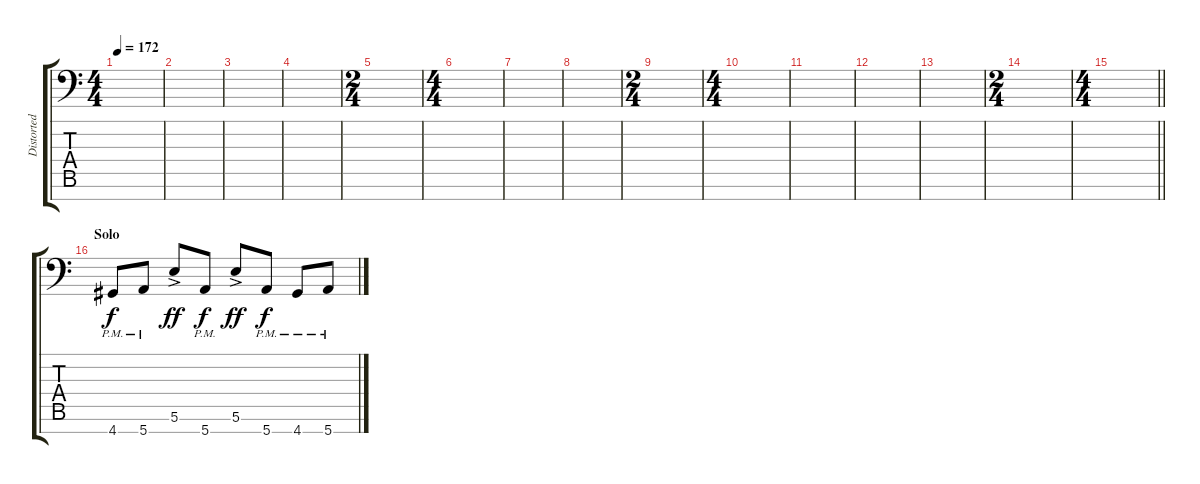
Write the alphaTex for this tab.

\track ("Distorted 8 string" "Distorted ") {instrument distortionguitar}
\staff {score tabs}
\tuning (B3 G3 D3 A2 E2 B1 E1) {hide}
\ts (4 4)
\tempo 172
\clef f4
\ks c
|
|
|
|
\ts (2 4)
|
\ts (4 4)
|
|
|
\ts (2 4)
|
\ts (4 4)
|
|
|
|
\ts (2 4)
|
\ts (4 4)
\barLineRight lightlight
|
\section ("" "Solo")
4.7{pm}.8{volume 13} 5.7{pm}.8 5.6{ac}.8{dy ff} 5.7{pm}.8{dy f} 5.6{ac}.8{dy ff} 5.7{pm}.8{dy f} 4.7{pm}.8 5.7{pm}.8
